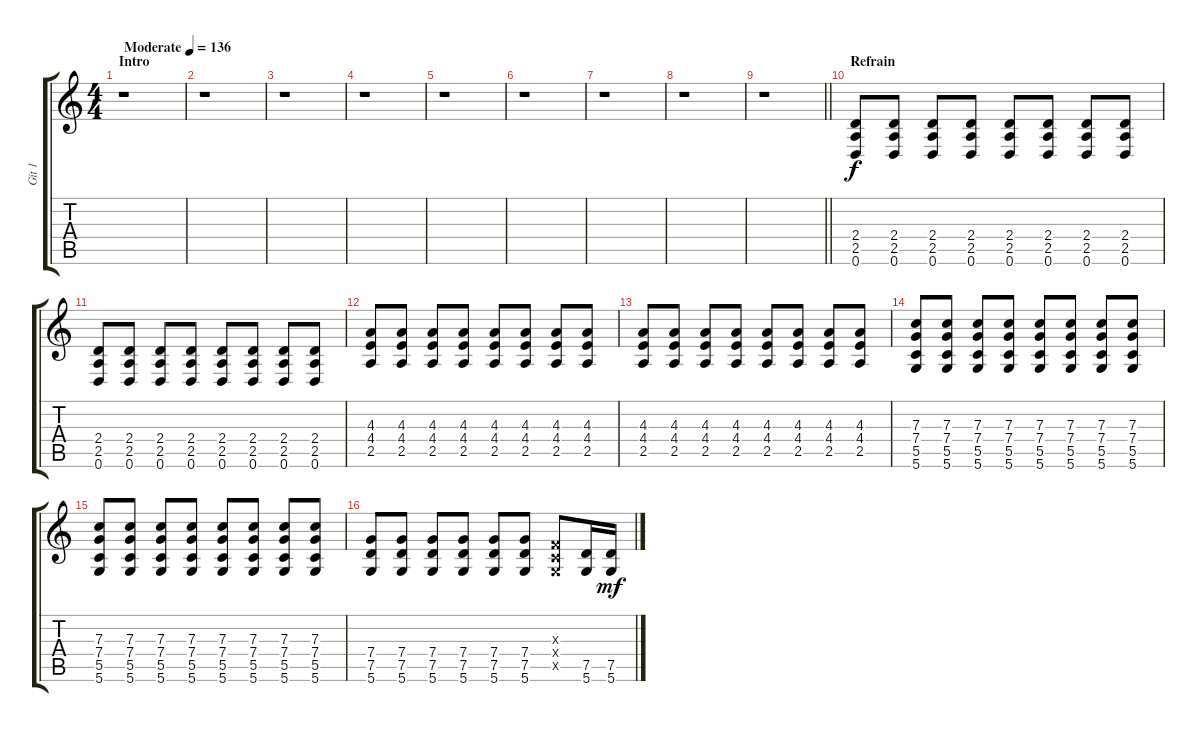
\track ("Git 1" "Git 1") {instrument distortionguitar}
\staff {score tabs}
\tuning (D4 A3 F3 C3 G2 D2) {hide}
\ts (4 4)
\section ("" "Intro")
\tempo (136 "Moderate")
\clef g2
\ks c
r.1{dy f instrument distortionguitar} |
r.1 |
r.1 |
r.1 |
r.1 |
r.1 |
r.1 |
r.1 |
\barLineRight lightlight
r.1 |
\section ("" "Refrain")
(2.4 2.5 0.6).8 (2.4 2.5 0.6).8 (2.4 2.5 0.6).8 (2.4 2.5 0.6).8 (2.4 2.5 0.6).8 (2.4 2.5 0.6).8 (2.4 2.5 0.6).8 (2.4 2.5 0.6).8 |
(2.4 2.5 0.6).8 (2.4 2.5 0.6).8 (2.4 2.5 0.6).8 (2.4 2.5 0.6).8 (2.4 2.5 0.6).8 (2.4 2.5 0.6).8 (2.4 2.5 0.6).8 (2.4 2.5 0.6).8 |
(4.3 4.4 2.5).8 (4.3 4.4 2.5).8 (4.3 4.4 2.5).8 (4.3 4.4 2.5).8 (4.3 4.4 2.5).8 (4.3 4.4 2.5).8 (4.3 4.4 2.5).8 (4.3 4.4 2.5).8 |
(4.3 4.4 2.5).8 (4.3 4.4 2.5).8 (4.3 4.4 2.5).8 (4.3 4.4 2.5).8 (4.3 4.4 2.5).8 (4.3 4.4 2.5).8 (4.3 4.4 2.5).8 (4.3 4.4 2.5).8 |
(7.3 7.4 5.5 5.6).8 (7.3 7.4 5.5 5.6).8 (7.3 7.4 5.5 5.6).8 (7.3 7.4 5.5 5.6).8 (7.3 7.4 5.5 5.6).8 (7.3 7.4 5.5 5.6).8 (7.3 7.4 5.5 5.6).8 (7.3 7.4 5.5 5.6).8 |
(7.3 7.4 5.5 5.6).8 (7.3 7.4 5.5 5.6).8 (7.3 7.4 5.5 5.6).8 (7.3 7.4 5.5 5.6).8 (7.3 7.4 5.5 5.6).8 (7.3 7.4 5.5 5.6).8 (7.3 7.4 5.5 5.6).8 (7.3 7.4 5.5 5.6).8 |
(7.4 7.5 5.6).8 (7.4 7.5 5.6).8 (7.4 7.5 5.6).8 (7.4 7.5 5.6).8 (7.4 7.5 5.6).8 (7.4 7.5 5.6).8 (0.3{x} 0.4{x} 0.5{x}).8 (7.5 5.6).16 (7.5 5.6).16{dy mf}
